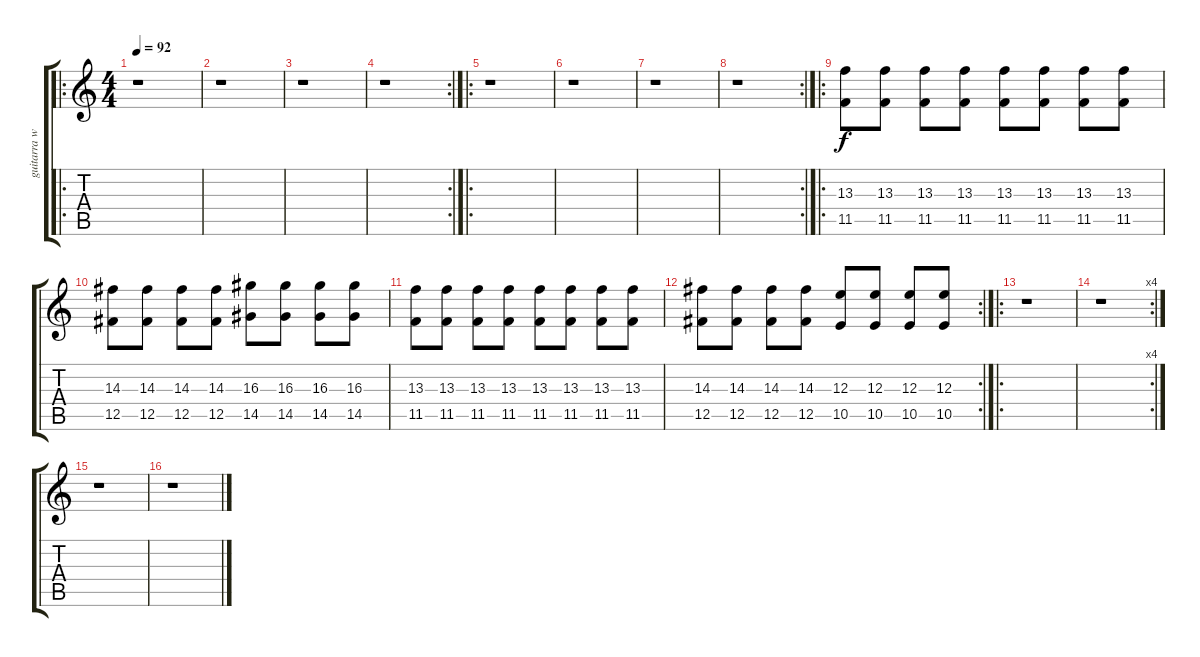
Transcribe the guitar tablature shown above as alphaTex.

\track ("guitarra w/dist 2" "guitarra w") {instrument distortionguitar}
\staff {score tabs}
\tuning (Db4 Ab3 E3 B2 Gb2 Db2) {hide}
\ro
\ts (4 4)
\tempo 92
\clef g2
\ks c
r.1{dy f} |
r.1 |
r.1 |
\rc 2
r.1 |
\ro
r.1 |
r.1 |
r.1 |
\rc 2
r.1 |
\ro
(13.3 11.5).8 (13.3 11.5).8 (13.3 11.5).8 (13.3 11.5).8 (13.3 11.5).8 (13.3 11.5).8 (13.3 11.5).8 (13.3 11.5).8 |
(14.3 12.5).8 (14.3 12.5).8 (14.3 12.5).8 (14.3 12.5).8 (16.3 14.5).8 (16.3 14.5).8 (16.3 14.5).8 (16.3 14.5).8 |
(13.3 11.5).8 (13.3 11.5).8 (13.3 11.5).8 (13.3 11.5).8 (13.3 11.5).8 (13.3 11.5).8 (13.3 11.5).8 (13.3 11.5).8 |
\rc 2
(14.3 12.5).8 (14.3 12.5).8 (14.3 12.5).8 (14.3 12.5).8 (12.3 10.5).8 (12.3 10.5).8 (12.3 10.5).8 (12.3 10.5).8 |
\ro
r.1 |
\rc 4
r.1 |
r.1 |
r.1
